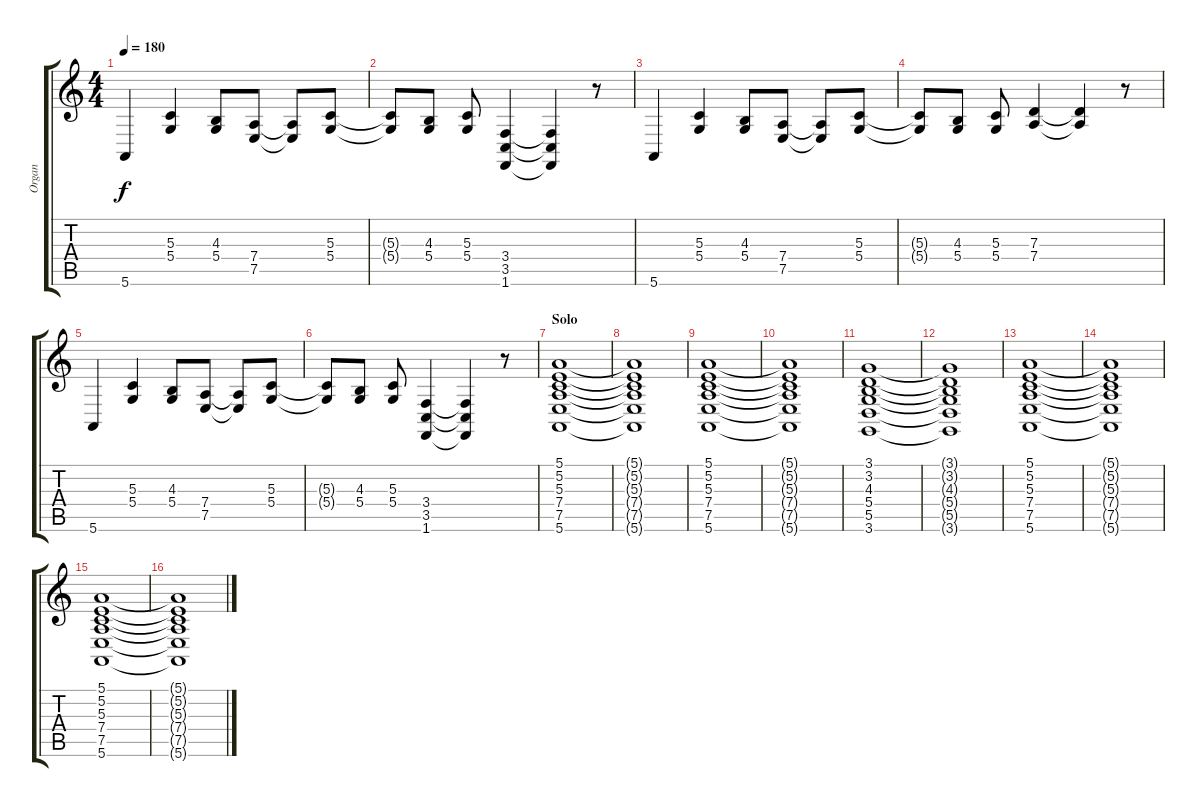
\track ("Organ" "Organ") {instrument drawbarorgan}
\staff {score tabs}
\tuning (E4 B3 G3 D3 A2 E2) {hide}
\ts (4 4)
\tempo 180
\clef g2
\ks c
5.6.4{dy f} (5.3 5.4).4 (4.3 5.4).8 (7.4 7.5).8 (7.4{t} 7.5{t}).8 (5.3 5.4).8 |
(5.3{t} 5.4{t}).8 (4.3 5.4).8 (5.3 5.4).8 (3.4 3.5 1.6).4 (3.4{t} 3.5{t} 1.6{t}).4 r.8 |
5.6.4 (5.3 5.4).4 (4.3 5.4).8 (7.4 7.5).8 (7.4{t} 7.5{t}).8 (5.3 5.4).8 |
(5.3{t} 5.4{t}).8 (4.3 5.4).8 (5.3 5.4).8 (7.3 7.4).4 (7.3{t} 7.4{t}).4 r.8 |
5.6.4 (5.3 5.4).4 (4.3 5.4).8 (7.4 7.5).8 (7.4{t} 7.5{t}).8 (5.3 5.4).8 |
(5.3{t} 5.4{t}).8 (4.3 5.4).8 (5.3 5.4).8 (3.4 3.5 1.6).4 (3.4{t} 3.5{t} 1.6{t}).4 r.8 |
\section ("" "Solo")
(5.1 5.2 5.3 7.4 7.5 5.6).1{volume 6 instrument drawbarorgan} |
(5.1{t} 5.2{t} 5.3{t} 7.4{t} 7.5{t} 5.6{t}).1 |
(5.1 5.2 5.3 7.4 7.5 5.6).1 |
(5.1{t} 5.2{t} 5.3{t} 7.4{t} 7.5{t} 5.6{t}).1 |
(3.1 3.2 4.3 5.4 5.5 3.6).1 |
(3.1{t} 3.2{t} 4.3{t} 5.4{t} 5.5{t} 3.6{t}).1 |
(5.1 5.2 5.3 7.4 7.5 5.6).1 |
(5.1{t} 5.2{t} 5.3{t} 7.4{t} 7.5{t} 5.6{t}).1 |
(5.1 5.2 5.3 7.4 7.5 5.6).1 |
(5.1{t} 5.2{t} 5.3{t} 7.4{t} 7.5{t} 5.6{t}).1
